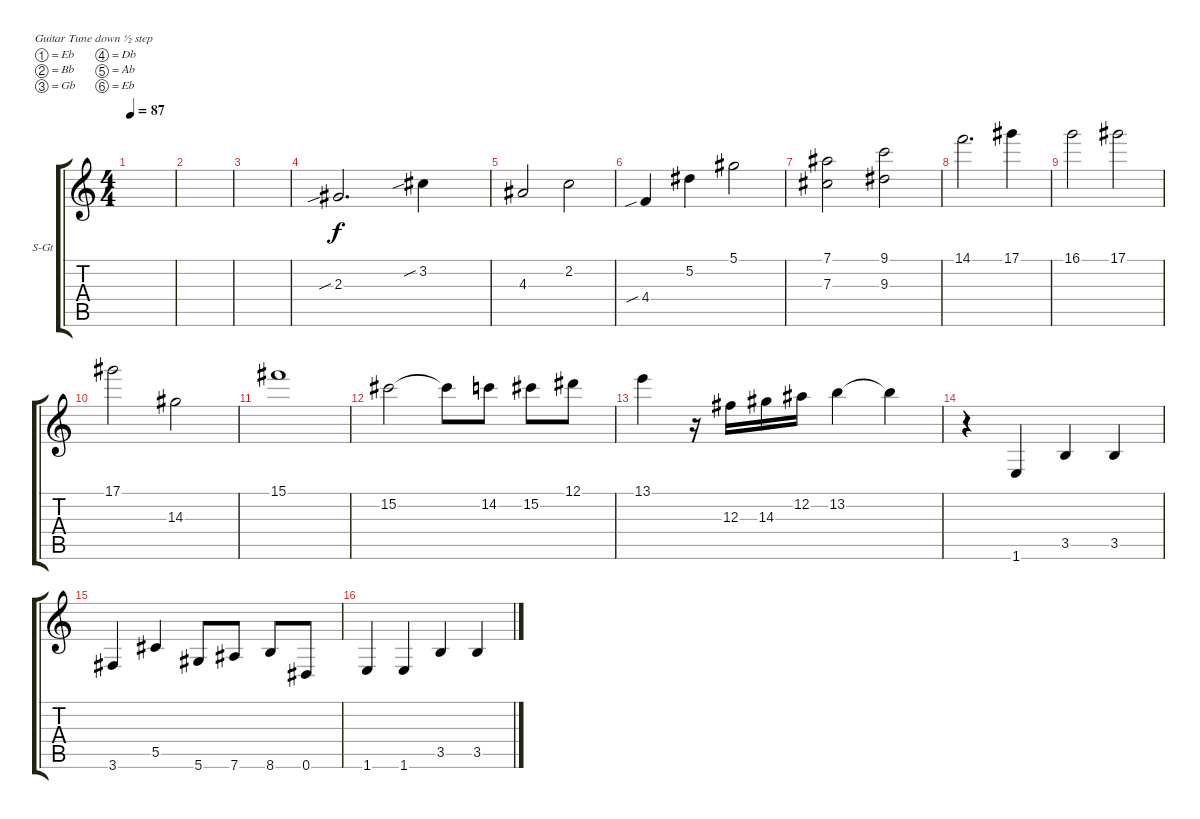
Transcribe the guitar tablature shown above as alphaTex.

\defaultSystemsLayout 4
\bracketExtendMode groupsimilarinstruments
\firstSystemTrackNameOrientation horizontal
\otherSystemsTrackNameOrientation horizontal
\track ("Bass" "S-Gt") {instrument acousticguitarsteel}
\staff {score tabs}
\tuning (Eb4 Bb3 Gb3 Db3 Ab2 Eb2)
\ts (4 4)
\tempo 87
\clef g2
\scale
0.333333
\ks c
|
\scale
0.333333 |
\scale
0.333333 |
\scale
0.333333 2.3{sib}.2{d} 3.2{sib}.4 |
\scale
0.333333 4.3.2 2.2.2 |
\scale
0.333333 4.4{sib}.4 5.2.4 5.1.2 |
\scale
0.333333 (7.3 7.1).2 (9.1 9.3).2 |
\scale
0.333333 14.1.2{d} 17.1.4 |
\scale
0.333333 16.1.2 17.1.2 |
\scale
0.333333 17.1.2 14.3.2 |
\scale
0.333333 15.1.1 |
\scale
0.333333 15.2.2 15.2{t}.8 14.2.8 15.2.8 12.1.8 |
\scale
0.333333 13.1.4 r.16 12.3.16 14.3.16 12.2.16 13.2.4 13.2{t}.4 |
\scale
0.333333 r.4 1.6.4 3.5.4 3.5.4 |
\scale
0.333333 3.6.4 5.5.4 5.6.8 7.6.8 8.6.8 0.6.8 |
\scale
0.333333 1.6.4 1.6.4 3.5.4 3.5.4
